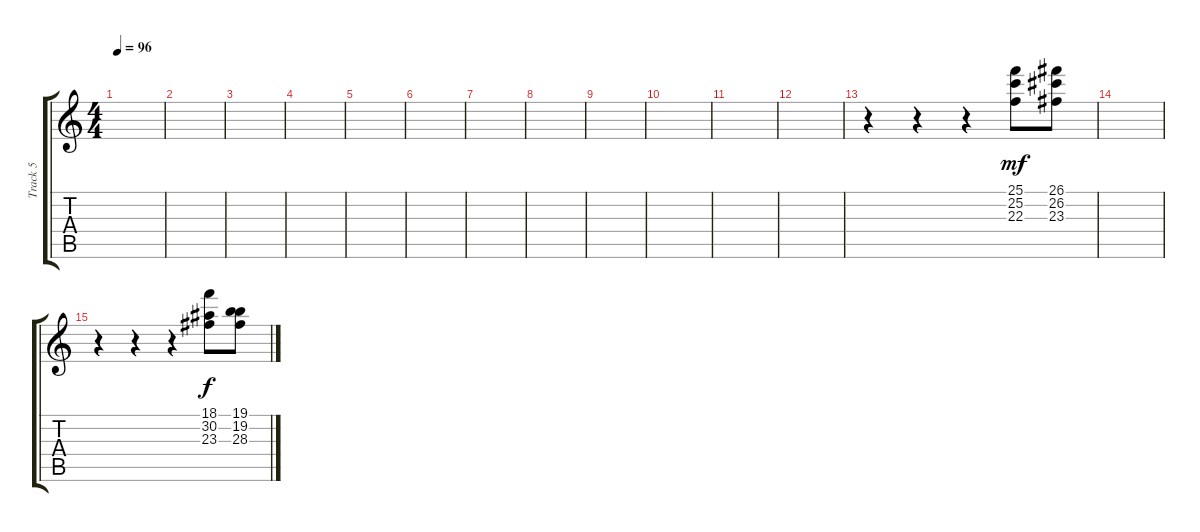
\track ("Track 5" "Track 5") {instrument lead2sawtooth}
\staff {score tabs}
\tuning (E4 B3 G3 D3 A2 E2) {hide}
\ts (4 4)
\tempo 96
\clef g2
\ks c
|
|
|
|
|
|
|
|
|
|
|
|
r.4{balance 8 instrument lead2sawtooth} r.4 r.4 (25.1 25.2 22.3).8{dy mf} (26.1 26.2 23.3).8 |
|
r.4 r.4 r.4 (18.1 30.2 23.3).8{dy f} (19.1 19.2 28.3).8
